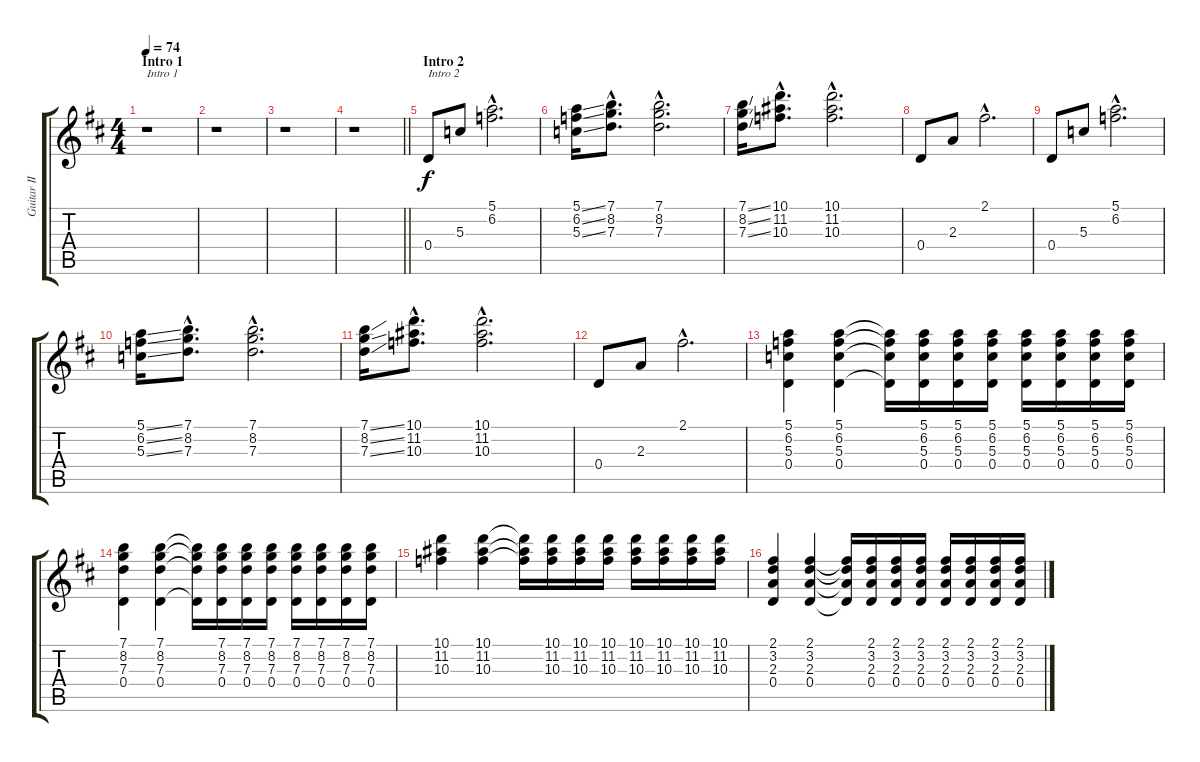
\track ("Guitar II" "Guitar II") {instrument electricguitarclean}
\staff {score tabs}
\tuning (E4 B3 G3 D3 A2 E2) {hide}
\ts (4 4)
\section ("" "Intro 1")
\tempo 74
\clef g2
\ks d
r.1{txt "Intro 1" dy f instrument electricguitarclean} |
r.1 |
r.1 |
\barLineRight lightlight
r.1 |
\section ("" "Intro 2")
0.4.8{txt "Intro 2"} 5.3.8 (5.1{hac} 6.2{hac}).2{d} |
(5.1{ss} 6.2{ss} 5.3{ss}).16 (7.1{hac} 8.2{hac} 7.3{hac}).8{d} (7.1{hac} 8.2{hac} 7.3{hac}).2{d} |
(7.1{ss} 8.2{ss} 7.3{ss}).16 (10.1{hac} 11.2{hac} 10.3{hac}).8{d} (10.1{hac} 11.2{hac} 10.3{hac}).2{d} |
0.4.8 2.3.8 2.1{hac}.2{d} |
0.4.8 5.3.8 (5.1{hac} 6.2{hac}).2{d} |
(5.1{ss} 6.2{ss} 5.3{ss}).16 (7.1{hac} 8.2{hac} 7.3{hac}).8{d} (7.1{hac} 8.2{hac} 7.3{hac}).2{d} |
(7.1{ss} 8.2{ss} 7.3{ss}).16 (10.1{hac} 11.2{hac} 10.3{hac}).8{d} (10.1{hac} 11.2{hac} 10.3{hac}).2{d} |
0.4.8 2.3.8 2.1{hac}.2{d} |
(5.1 6.2 5.3 0.4).4 (5.1 6.2 5.3 0.4).4 (5.1{t} 6.2{t} 5.3{t} 0.4{t}).16 (5.1 6.2 5.3 0.4).16 (5.1 6.2 5.3 0.4).16 (5.1 6.2 5.3 0.4).16 (5.1 6.2 5.3 0.4).16 (5.1 6.2 5.3 0.4).16 (5.1 6.2 5.3 0.4).16 (5.1 6.2 5.3 0.4).16 |
(7.1 8.2 7.3 0.4).4 (7.1 8.2 7.3 0.4).4 (7.1{t} 8.2{t} 7.3{t} 0.4{t}).16 (7.1 8.2 7.3 0.4).16 (7.1 8.2 7.3 0.4).16 (7.1 8.2 7.3 0.4).16 (7.1 8.2 7.3 0.4).16 (7.1 8.2 7.3 0.4).16 (7.1 8.2 7.3 0.4).16 (7.1 8.2 7.3 0.4).16 |
(10.1 11.2 10.3).4 (10.1 11.2 10.3).4 (10.1{t} 11.2{t} 10.3{t}).16 (10.1 11.2 10.3).16 (10.1 11.2 10.3).16 (10.1 11.2 10.3).16 (10.1 11.2 10.3).16 (10.1 11.2 10.3).16 (10.1 11.2 10.3).16 (10.1 11.2 10.3).16 |
(2.1 3.2 2.3 0.4).4 (2.1 3.2 2.3 0.4).4 (2.1{t} 3.2{t} 2.3{t} 0.4{t}).16 (2.1 3.2 2.3 0.4).16 (2.1 3.2 2.3 0.4).16 (2.1 3.2 2.3 0.4).16 (2.1 3.2 2.3 0.4).16 (2.1 3.2 2.3 0.4).16 (2.1 3.2 2.3 0.4).16 (2.1 3.2 2.3 0.4).16
